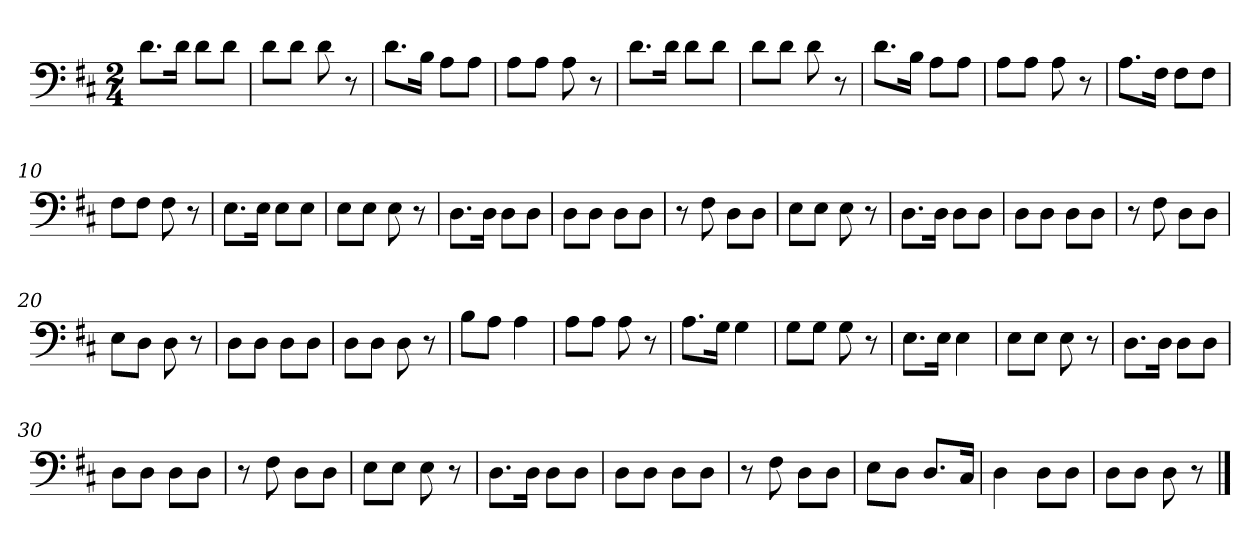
**kern
*part1
*staff1
*clefF4
*k[f#c#]
*M2/4
=1
8.d\L
16d\Jk
8d\L
8d\J
=2
8d\L
8d\J
8d\
8r
=3
8.d\L
16B\Jk
8A\L
8A\J
=4
8A\L
8A\J
8A\
8r
=5
8.d\L
16d\Jk
8d\L
8d\J
=6
8d\L
8d\J
8d\
8r
=7
8.d\L
16B\Jk
8A\L
8A\J
=8
8A\L
8A\J
8A\
8r
=9
8.A\L
16F#\Jk
8F#\L
8F#\J
=10
8F#\L
8F#\J
8F#\
8r
=11
8.E\L
16E\Jk
8E\L
8E\J
=12
8E\L
8E\J
8E\
8r
=13
8.D\L
16D\Jk
8D\L
8D\J
=14
8D\L
8D\J
8D\L
8D\J
=15
8r
8F#\
8D\L
8D\J
=16
8E\L
8E\J
8E\
8r
=17
8.D\L
16D\Jk
8D\L
8D\J
=18
8D\L
8D\J
8D\L
8D\J
=19
8r
8F#\
8D\L
8D\J
=20
8E\L
8D\J
8D\
8r
=21
8D\L
8D\J
8D\L
8D\J
=22
8D\L
8D\J
8D\
8r
=23
8B\L
8A\J
4A\
=24
8A\L
8A\J
8A\
8r
=25
8.A\L
16G\Jk
4G\
=26
8G\L
8G\J
8G\
8r
=27
8.E\L
16E\Jk
4E\
=28
8E\L
8E\J
8E\
8r
=29
8.D\L
16D\Jk
8D\L
8D\J
=30
8D\L
8D\J
8D\L
8D\J
=31
8r
8F#\
8D\L
8D\J
=32
8E\L
8E\J
8E\
8r
=33
8.D\L
16D\Jk
8D\L
8D\J
=34
8D\L
8D\J
8D\L
8D\J
=35
8r
8F#\
8D\L
8D\J
=36
8E\L
8D\J
8.D/L
16C#/Jk
=37
4D\
8D\L
8D\J
=38
8D\L
8D\J
8D\
8r
==
*-
